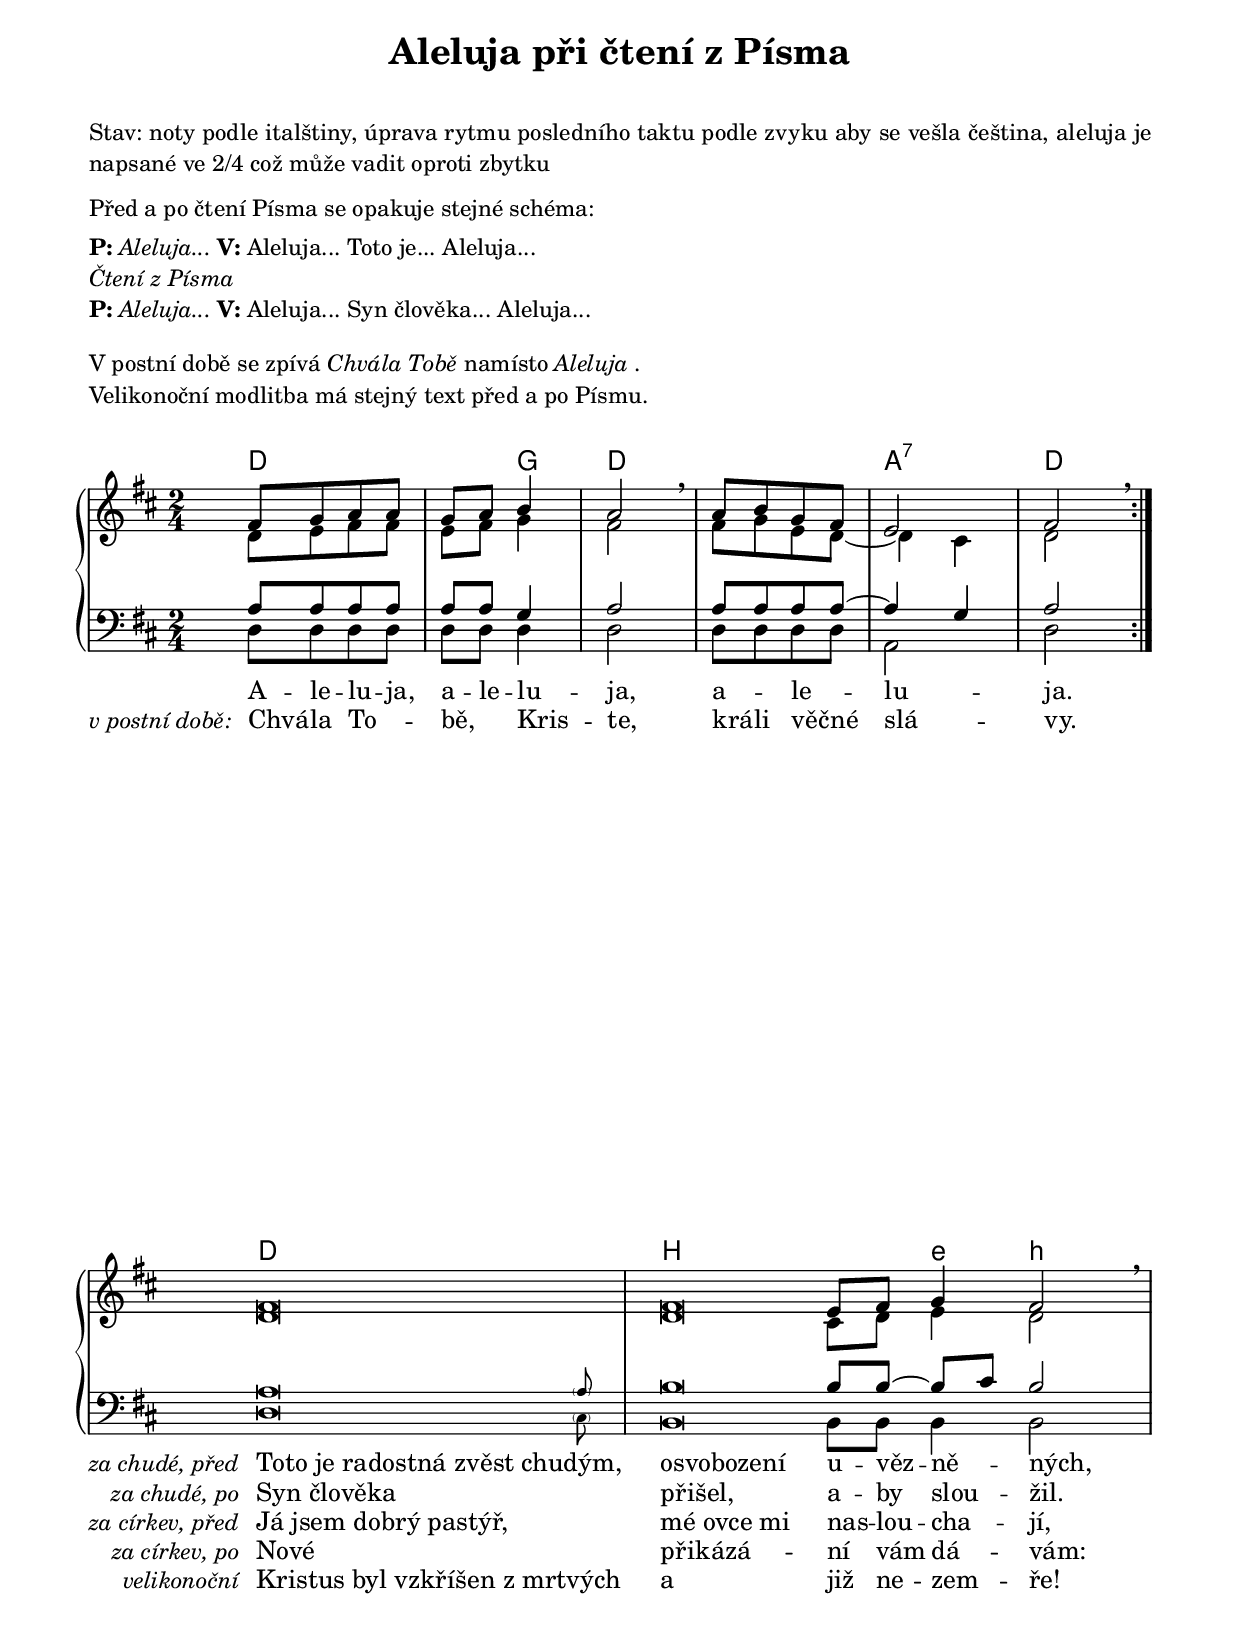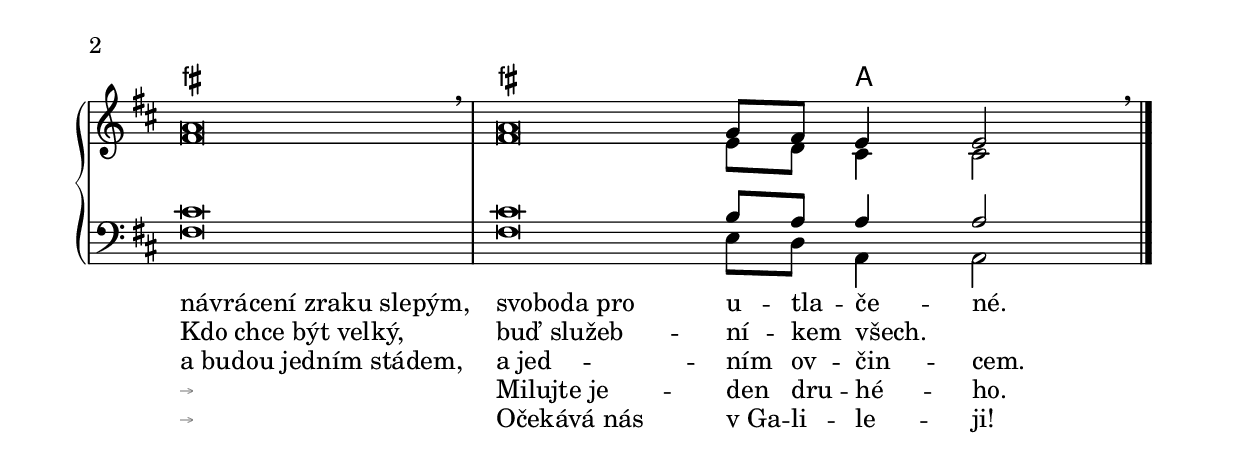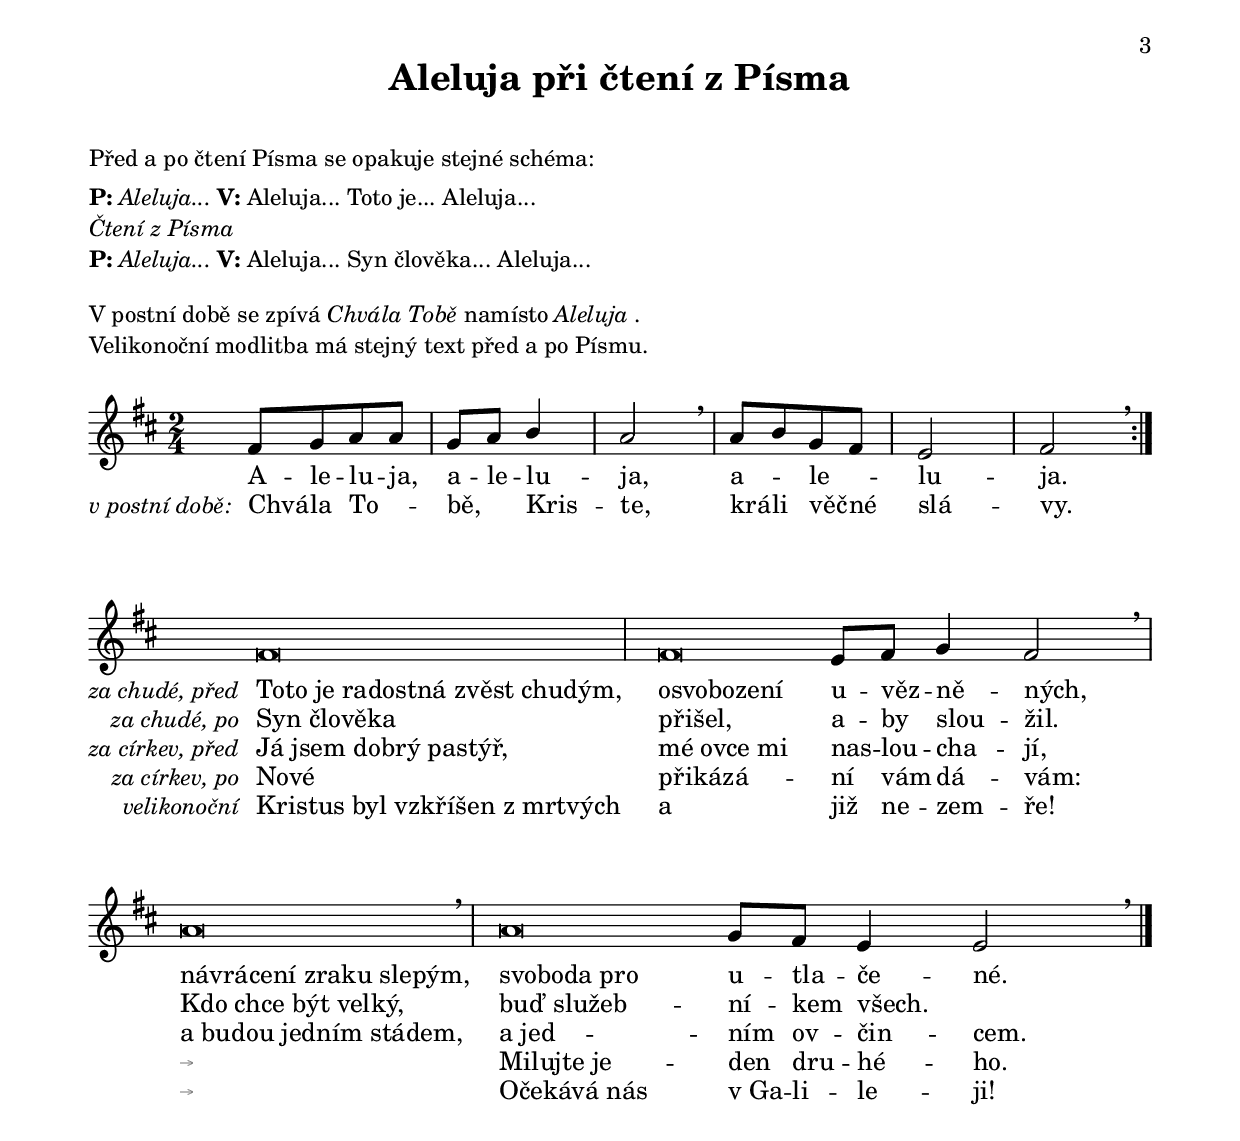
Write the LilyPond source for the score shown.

\version "2.18.2"

\include "../common-includes/macros.ily"
\include "../common-includes/paper.ily"
\include "../common-includes/layout.ily"

%\version "2.18.2"

modlitba_aleluja_melodie_ref_prava = \relative c' {
    \key d \major
    \clef treble
    \language "deutsch"
    \time 2/4
    \accidentalStyle forget
    
    <<
    
    \new Voice = "hlavni" {
    \voiceOne
    fis8[ g8 a8 a8] |
    g8[ a8] h4 |
    a2 \breathe |
    a8[ h8 g8 fis8] |
    e2 |
    fis2 \breathe
    }
    
    \new Voice {
    \voiceTwo
    d8[ e8 fis8 fis8] |
    e8[ fis8] g4 |
    fis2 |
    fis8[ g8 e8 d8]~ |
    d4 cis4 |
    d2
    }
    
    >>
    
    \bar ":|."
}

modlitba_aleluja_melodie_ref_leva = \absolute {
    \key d \major
    \clef bass
    \language "deutsch"
    \time 2/4
    \accidentalStyle forget
    
    <<
    
    \new Voice {
    \voiceOne
    a8[ a8 a8 a8] |
    a8[ a8] g4 |
    a2 |
    a8[ a8 a8 a8]~ |
    a4 g4 |
    a2
    }
    
    \new Voice {
    \voiceTwo
    d8[ d8  d8 d8] |
    d8[ d8] d4 |
    d2 |
    d8[ d8 d8 d8] |
    a,2 |
    d2
    }
    
    >>
    
    \bar ":|."
}


modlitba_aleluja_melodie_ref_lidi = \relative c' {
    \key d \major
    \clef treble
    \language "deutsch"
    \time 2/4
    \accidentalStyle forget
    
    \new Voice = "hlavni" {
    \voiceOne
    fis8[ g8 a8 a8] |
    g8[ a8] h4 |
    a2 \breathe |
    a8[ h8 g8 fis8] |
    e2 |
    fis2 \breathe
    }
    
    \bar ":|."
}


modlitba_aleluja_ref_akordy = \relative c' \chordmode {
    \germanChords
    \set chordNameLowercaseMinor = ##t
    d2
    s4 g4
    d2
    s2
    a2:7
    d2
}


modlitba_aleluja_slova_ref_a = \lyricmode {
    A8 -- le8 -- lu8 -- ja,8 a8 -- le8 -- lu4 -- ja,2
    a4 -- le4 -- lu2 -- ja.2
}

modlitba_aleluja_slova_ref_b = \lyricmode {
    \set stanza = \markup \normal-text \italic "v postní době: "
    Chvá8 -- la8 To4 -- bě,4 Kris4 -- te,2
    krá8 -- li8 věč8 -- né8 slá2 -- vy.2
}

modlitba_aleluja_ref_doprovod = \new PianoStaff <<
    \new ChordNames \modlitba_aleluja_ref_akordy
    \new Staff \modlitba_aleluja_melodie_ref_prava
    \new Staff \modlitba_aleluja_melodie_ref_leva
    \new Lyrics \modlitba_aleluja_slova_ref_a
    \new Lyrics \modlitba_aleluja_slova_ref_b
>>

modlitba_aleluja_ref_lidi = \new PianoStaff <<
    \new Staff \modlitba_aleluja_melodie_ref_lidi
    \new Lyrics \modlitba_aleluja_slova_ref_a
    \new Lyrics \modlitba_aleluja_slova_ref_b
>>

%\version "2.18.2"

modlitba_aleluja_melodie_sloka_prava = \relative c' {
    \key d \major
    \clef treble
    \language "deutsch"
    \noTime
    \accidentalStyle forget
    \cadenzaOn
    
    <<
    
    \new Voice = "hlavni" {
    \voiceOne
    fis\breve \bbar
    fis\breve e8[ fis8] g4 fis2 \breathe \bbar
    a\breve \breathe \bbar
    a\breve g8[ fis8] e4 e2 \breathe
    }
    
    \new Voice {
    \voiceTwo
    d\breve
    d\breve cis8[ d8] e4 d2
    fis\breve
    fis\breve e8[ d8] cis4 cis2
    }
    
    >>
    
    \bar "|."
    
    \cadenzaOff
}

modlitba_aleluja_melodie_sloka_leva = \relative c {
    \key d \major
    \clef bass
    \language "deutsch"
    \noTime
    \accidentalStyle forget
    \cadenzaOn
    
    <<
    
    \new Voice {
    \voiceOne
    a'\breve \grace \parenthesize a8 \bbar
    h\breve h8[ h8]~ h8[ cis8] h2 \bbar
    cis\breve
    cis\breve h8[ a8] a4 a2
    }
    
    \new Voice {
    \voiceTwo
    d,\breve \grace \parenthesize cis8
    h\breve h8[ h8] h4 h2
    fis'\breve
    fis\breve e8[ d8] a4 a2
    }
    
    >>
    
    \bar "|."
    
    \cadenzaOff
}

modlitba_aleluja_melodie_sloka_lidi = \relative c' {
    \key d \major
    \clef treble
    \language "deutsch"
    \noTime
    \accidentalStyle forget
    \cadenzaOn
    
    \new Voice = "hlavni" {
    \voiceOne
    fis\breve \bbar
    fis\breve e8[ fis8] g4 fis2 \breathe \bbar
    a\breve \breathe \bbar
    a\breve g8[ fis8] e4 e2 \breathe
    }
    
    \bar "|."
    \cadenzaOff
}


modlitba_aleluja_sloka_akordy = \relative c' \chordmode {
    \germanChords
    \set chordNameLowercaseMinor = ##t
    d\breve
    h\breve s4 e4:m h2:m
    fis\breve:m fis\breve:m
    s4 a2.
}


modlitba_aleluja_slova_sloka_a = \lyricmode {
    \set stanza = \markup \normal-text \italic "za chudé, před "
    "Toto je radostná zvěst chudým,"\breve
    osvobození\breve u8 -- věz8 -- ně4 -- ných,2
    "návrácení zraku slepým,"\breve
    "svoboda pro"\breve u8 -- tla8 -- če4 -- né.2
}

modlitba_aleluja_slova_sloka_b = \lyricmode {
    \set stanza = \markup \normal-text \italic "za chudé, po "
    "Syn člověka"\breve
    přišel,\breve a8 -- by8 slou4 -- žil.2
    "Kdo chce být velký,"\breve
    "buď služeb"\breve -- ní8 -- kem8 všech.2.
}

modlitba_aleluja_slova_sloka_c = \lyricmode {
    \set stanza = \markup \normal-text \italic "za církev, před "
    "Já jsem dobrý pastýř,"\breve
    "mé ovce mi"\breve nas8 -- lou8 -- cha4 -- jí,2
    "a budou jedním stádem,"\breve
    "a jed"\breve -- ním8 ov8 -- čin4 -- cem.2
}

modlitba_aleluja_slova_sloka_d = \lyricmode {
    \set stanza = \markup \normal-text \italic "za církev, po "
    Nové\breve
    přikázá\breve -- ní8 vám8 dá4 -- vám:2
    \→\breve
    "Milujte je"\breve -- den8 dru8 -- hé4 -- ho.2
}

modlitba_aleluja_slova_sloka_e = \lyricmode {
    \set stanza = \markup \normal-text \italic "velikonoční "
    "Kristus byl vzkříšen z mrtvých"\breve
    a\breve již8 ne8 -- zem4 -- ře!2
    \→\breve
    "Očekává nás"\breve v_Ga8 -- li8 -- le4 -- ji!2
}



modlitba_aleluja_sloka_doprovod = \new PianoStaff <<
    \new ChordNames \modlitba_aleluja_sloka_akordy
    \new Staff \modlitba_aleluja_melodie_sloka_prava
    \new Staff \modlitba_aleluja_melodie_sloka_leva
    
    \new Lyrics \modlitba_aleluja_slova_sloka_a
    \new Lyrics \modlitba_aleluja_slova_sloka_b
    \new Lyrics \modlitba_aleluja_slova_sloka_c
    \new Lyrics \modlitba_aleluja_slova_sloka_d
    \new Lyrics \modlitba_aleluja_slova_sloka_e
>>


modlitba_aleluja_sloka_lidi = \new PianoStaff <<
    \new Staff \modlitba_aleluja_melodie_sloka_lidi
    
    \new Lyrics \modlitba_aleluja_slova_sloka_a
    \new Lyrics \modlitba_aleluja_slova_sloka_b
    \new Lyrics \modlitba_aleluja_slova_sloka_c
    \new Lyrics \modlitba_aleluja_slova_sloka_d
    \new Lyrics \modlitba_aleluja_slova_sloka_e
>>


\book {
    \bookpart {
    \header {
        title = "Aleluja při čtení z Písma"
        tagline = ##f
    }
    \tocItem \markup { "Aleluja při čtení z Písma" }
    \markup {
        \column {
            \vspace #1.5
            \justify { Stav: noty podle italštiny,
                       úprava rytmu posledního taktu podle zvyku aby se vešla čeština,
                       aleluja je napsané ve 2/4 což může vadit oproti zbytku }
            \vspace #0.75
            \line { Před a po čtení Písma se opakuje stejné schéma: }
            \vspace #0.25
            \line { \bold P: \italic Aleluja... \bold V: Aleluja...  Toto je...  Aleluja...}
            \line \italic { Čtení z Písma }
            \line { \bold P: \italic Aleluja... \bold V: Aleluja...  Syn člověka...  Aleluja... }
            \vspace #0.75
            \line { V postní době se zpívá \italic { Chvála Tobě } namísto \italic { Aleluja }. }
            \line { Velikonoční modlitba má stejný text před a po Písmu. }
            \vspace #1
        }
    }
    \score {
        \modlitba_aleluja_ref_doprovod
    }
    \markup {
        \vspace #2
    }
    \score {
        \modlitba_aleluja_sloka_doprovod
    }
}

    \bookpart {
    \header {
        title = "Aleluja při čtení z Písma"
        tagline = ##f
    }
    \tocItem \markup { "Aleluja při čtení z Písma" }
    \markup {
      \column {
            \vspace #1.5
            \line { Před a po čtení Písma se opakuje stejné schéma: }
            \vspace #0.25
            \line { \bold P: \italic Aleluja... \bold V: Aleluja...  Toto je...  Aleluja...}
            \line \italic { Čtení z Písma }
            \line { \bold P: \italic Aleluja... \bold V: Aleluja...  Syn člověka...  Aleluja... }
            \vspace #0.75
            \line { V postní době se zpívá \italic { Chvála Tobě } namísto \italic { Aleluja }. }
            \line { Velikonoční modlitba má stejný text před a po Písmu. }
            \vspace #1
        }
    }
    \score {
        \modlitba_aleluja_ref_lidi
    }
    \markup {
      \vspace #2
    }
    \score {
        \modlitba_aleluja_sloka_lidi
    }
}

}
